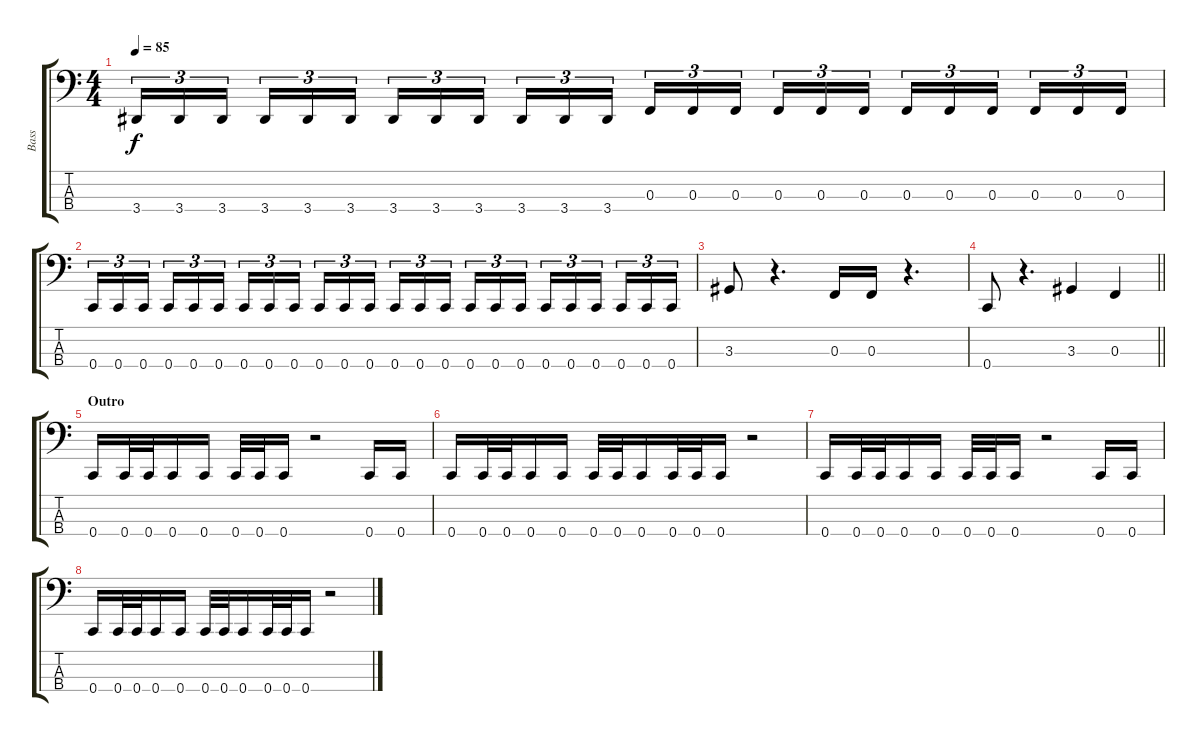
\track ("Bass" "Bass") {instrument electricbassfinger}
\staff {score tabs}
\tuning (Eb2 Bb1 F1 C1) {hide}
\ts (4 4)
\tempo 85
\clef f4
\ks c
3.4.16{tu (3 2) dy f} 3.4.16{tu (3 2)} 3.4.16{tu (3 2) beam splitsecondary} 3.4.16{tu (3 2)} 3.4.16{tu (3 2)} 3.4.16{tu (3 2)} 3.4.16{tu (3 2)} 3.4.16{tu (3 2)} 3.4.16{tu (3 2) beam splitsecondary} 3.4.16{tu (3 2)} 3.4.16{tu (3 2)} 3.4.16{tu (3 2)} 0.3.16{tu (3 2)} 0.3.16{tu (3 2)} 0.3.16{tu (3 2) beam splitsecondary} 0.3.16{tu (3 2)} 0.3.16{tu (3 2)} 0.3.16{tu (3 2)} 0.3.16{tu (3 2)} 0.3.16{tu (3 2)} 0.3.16{tu (3 2) beam splitsecondary} 0.3.16{tu (3 2)} 0.3.16{tu (3 2)} 0.3.16{tu (3 2)} |
0.4.16{tu (3 2)} 0.4.16{tu (3 2)} 0.4.16{tu (3 2) beam splitsecondary} 0.4.16{tu (3 2)} 0.4.16{tu (3 2)} 0.4.16{tu (3 2)} 0.4.16{tu (3 2)} 0.4.16{tu (3 2)} 0.4.16{tu (3 2) beam splitsecondary} 0.4.16{tu (3 2)} 0.4.16{tu (3 2)} 0.4.16{tu (3 2)} 0.4.16{tu (3 2)} 0.4.16{tu (3 2)} 0.4.16{tu (3 2) beam splitsecondary} 0.4.16{tu (3 2)} 0.4.16{tu (3 2)} 0.4.16{tu (3 2)} 0.4.16{tu (3 2)} 0.4.16{tu (3 2)} 0.4.16{tu (3 2) beam splitsecondary} 0.4.16{tu (3 2)} 0.4.16{tu (3 2)} 0.4.16{tu (3 2)} |
3.3.8 r.4{d} 0.3.16 0.3.16 r.4{d} |
\barLineRight lightlight
0.4.8 r.4{d} 3.3.4 0.3.4 |
\section ("" "Outro")
0.4.16 0.4.32 0.4.32 0.4.16 0.4.16 0.4.32 0.4.32 0.4.16 r.2 0.4.16 0.4.16 |
0.4.16 0.4.32 0.4.32 0.4.16 0.4.16 0.4.32 0.4.32 0.4.16 0.4.32 0.4.32 0.4.16 r.2 |
0.4.16 0.4.32 0.4.32 0.4.16 0.4.16 0.4.32 0.4.32 0.4.16 r.2 0.4.16 0.4.16 |
0.4.16 0.4.32 0.4.32 0.4.16 0.4.16 0.4.32 0.4.32 0.4.16 0.4.32 0.4.32 0.4.16 r.2
